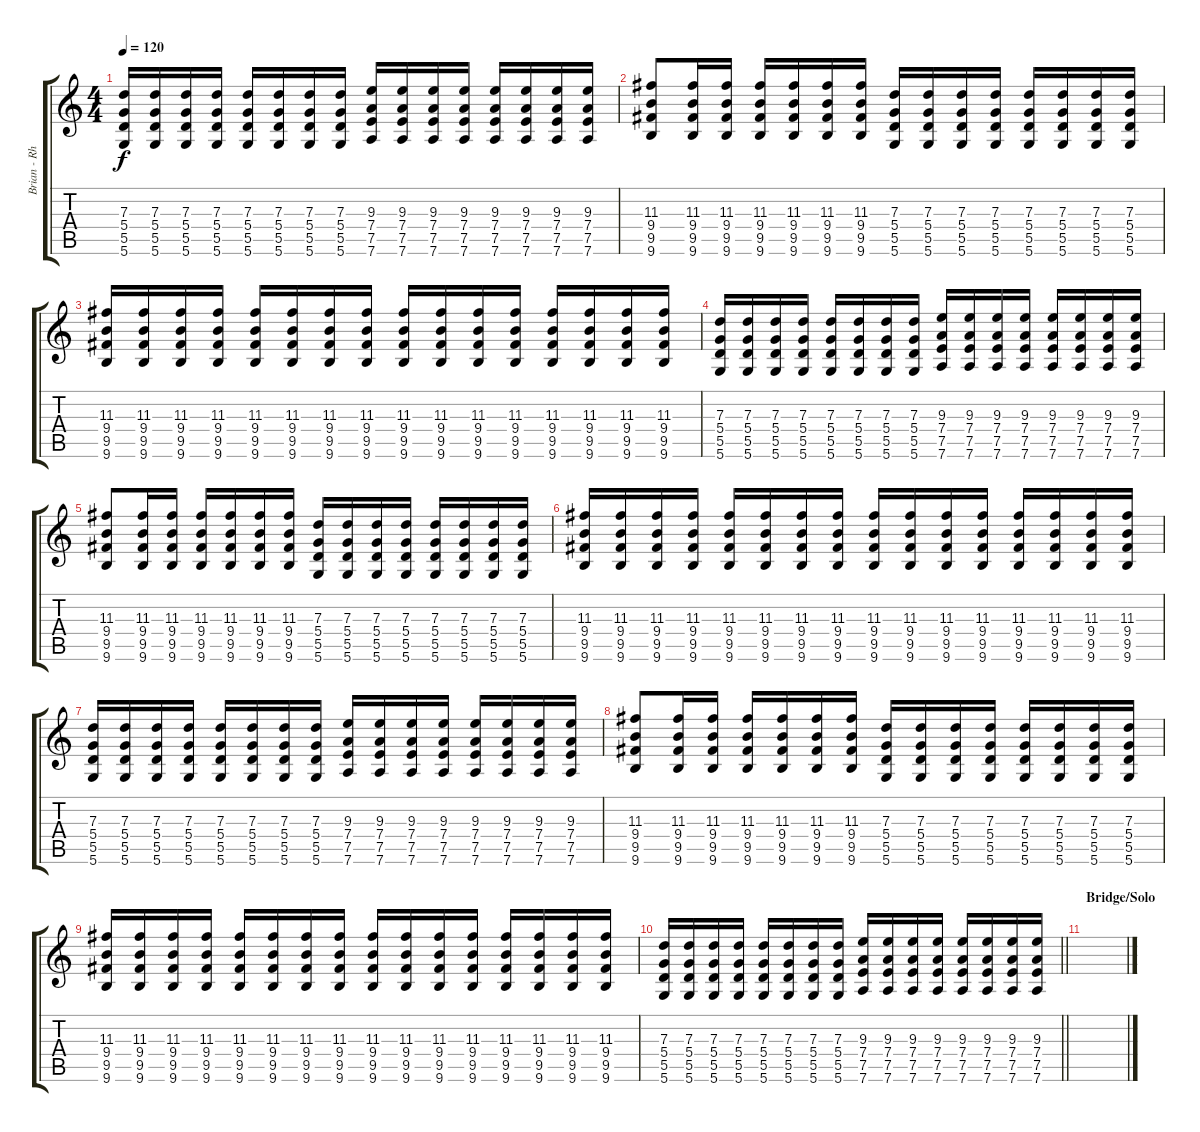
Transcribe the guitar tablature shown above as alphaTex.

\track ("Brian - Rhythm Guitar" "Brian - Rh") {instrument electricguitarjazz}
\staff {score tabs}
\tuning (E4 B3 G3 D3 A2 D2) {hide}
\ts (4 4)
\tempo 120
\clef g2
\ks c
(7.3 5.4 5.5 5.6).16{dy f} (7.3 5.4 5.5 5.6).16 (7.3 5.4 5.5 5.6).16 (7.3 5.4 5.5 5.6).16 (7.3 5.4 5.5 5.6).16 (7.3 5.4 5.5 5.6).16 (7.3 5.4 5.5 5.6).16 (7.3 5.4 5.5 5.6).16 (9.3 7.4 7.5 7.6).16 (9.3 7.4 7.5 7.6).16 (9.3 7.4 7.5 7.6).16 (9.3 7.4 7.5 7.6).16 (9.3 7.4 7.5 7.6).16 (9.3 7.4 7.5 7.6).16 (9.3 7.4 7.5 7.6).16 (9.3 7.4 7.5 7.6).16 |
(11.3 9.4 9.5 9.6).8 (11.3 9.4 9.5 9.6).16 (11.3 9.4 9.5 9.6).16 (11.3 9.4 9.5 9.6).16 (11.3 9.4 9.5 9.6).16 (11.3 9.4 9.5 9.6).16 (11.3 9.4 9.5 9.6).16 (7.3 5.4 5.5 5.6).16 (7.3 5.4 5.5 5.6).16 (7.3 5.4 5.5 5.6).16 (7.3 5.4 5.5 5.6).16 (7.3 5.4 5.5 5.6).16 (7.3 5.4 5.5 5.6).16 (7.3 5.4 5.5 5.6).16 (7.3 5.4 5.5 5.6).16 |
(11.3 9.4 9.5 9.6).16 (11.3 9.4 9.5 9.6).16 (11.3 9.4 9.5 9.6).16 (11.3 9.4 9.5 9.6).16 (11.3 9.4 9.5 9.6).16 (11.3 9.4 9.5 9.6).16 (11.3 9.4 9.5 9.6).16 (11.3 9.4 9.5 9.6).16 (11.3 9.4 9.5 9.6).16 (11.3 9.4 9.5 9.6).16 (11.3 9.4 9.5 9.6).16 (11.3 9.4 9.5 9.6).16 (11.3 9.4 9.5 9.6).16 (11.3 9.4 9.5 9.6).16 (11.3 9.4 9.5 9.6).16 (11.3 9.4 9.5 9.6).16 |
(7.3 5.4 5.5 5.6).16 (7.3 5.4 5.5 5.6).16 (7.3 5.4 5.5 5.6).16 (7.3 5.4 5.5 5.6).16 (7.3 5.4 5.5 5.6).16 (7.3 5.4 5.5 5.6).16 (7.3 5.4 5.5 5.6).16 (7.3 5.4 5.5 5.6).16 (9.3 7.4 7.5 7.6).16 (9.3 7.4 7.5 7.6).16 (9.3 7.4 7.5 7.6).16 (9.3 7.4 7.5 7.6).16 (9.3 7.4 7.5 7.6).16 (9.3 7.4 7.5 7.6).16 (9.3 7.4 7.5 7.6).16 (9.3 7.4 7.5 7.6).16 |
(11.3 9.4 9.5 9.6).8 (11.3 9.4 9.5 9.6).16 (11.3 9.4 9.5 9.6).16 (11.3 9.4 9.5 9.6).16 (11.3 9.4 9.5 9.6).16 (11.3 9.4 9.5 9.6).16 (11.3 9.4 9.5 9.6).16 (7.3 5.4 5.5 5.6).16 (7.3 5.4 5.5 5.6).16 (7.3 5.4 5.5 5.6).16 (7.3 5.4 5.5 5.6).16 (7.3 5.4 5.5 5.6).16 (7.3 5.4 5.5 5.6).16 (7.3 5.4 5.5 5.6).16 (7.3 5.4 5.5 5.6).16 |
(11.3 9.4 9.5 9.6).16 (11.3 9.4 9.5 9.6).16 (11.3 9.4 9.5 9.6).16 (11.3 9.4 9.5 9.6).16 (11.3 9.4 9.5 9.6).16 (11.3 9.4 9.5 9.6).16 (11.3 9.4 9.5 9.6).16 (11.3 9.4 9.5 9.6).16 (11.3 9.4 9.5 9.6).16 (11.3 9.4 9.5 9.6).16 (11.3 9.4 9.5 9.6).16 (11.3 9.4 9.5 9.6).16 (11.3 9.4 9.5 9.6).16 (11.3 9.4 9.5 9.6).16 (11.3 9.4 9.5 9.6).16 (11.3 9.4 9.5 9.6).16 |
(7.3 5.4 5.5 5.6).16 (7.3 5.4 5.5 5.6).16 (7.3 5.4 5.5 5.6).16 (7.3 5.4 5.5 5.6).16 (7.3 5.4 5.5 5.6).16 (7.3 5.4 5.5 5.6).16 (7.3 5.4 5.5 5.6).16 (7.3 5.4 5.5 5.6).16 (9.3 7.4 7.5 7.6).16 (9.3 7.4 7.5 7.6).16 (9.3 7.4 7.5 7.6).16 (9.3 7.4 7.5 7.6).16 (9.3 7.4 7.5 7.6).16 (9.3 7.4 7.5 7.6).16 (9.3 7.4 7.5 7.6).16 (9.3 7.4 7.5 7.6).16 |
(11.3 9.4 9.5 9.6).8 (11.3 9.4 9.5 9.6).16 (11.3 9.4 9.5 9.6).16 (11.3 9.4 9.5 9.6).16 (11.3 9.4 9.5 9.6).16 (11.3 9.4 9.5 9.6).16 (11.3 9.4 9.5 9.6).16 (7.3 5.4 5.5 5.6).16 (7.3 5.4 5.5 5.6).16 (7.3 5.4 5.5 5.6).16 (7.3 5.4 5.5 5.6).16 (7.3 5.4 5.5 5.6).16 (7.3 5.4 5.5 5.6).16 (7.3 5.4 5.5 5.6).16 (7.3 5.4 5.5 5.6).16 |
(11.3 9.4 9.5 9.6).16 (11.3 9.4 9.5 9.6).16 (11.3 9.4 9.5 9.6).16 (11.3 9.4 9.5 9.6).16 (11.3 9.4 9.5 9.6).16 (11.3 9.4 9.5 9.6).16 (11.3 9.4 9.5 9.6).16 (11.3 9.4 9.5 9.6).16 (11.3 9.4 9.5 9.6).16 (11.3 9.4 9.5 9.6).16 (11.3 9.4 9.5 9.6).16 (11.3 9.4 9.5 9.6).16 (11.3 9.4 9.5 9.6).16 (11.3 9.4 9.5 9.6).16 (11.3 9.4 9.5 9.6).16 (11.3 9.4 9.5 9.6).16 |
\barLineRight lightlight
(7.3 5.4 5.5 5.6).16 (7.3 5.4 5.5 5.6).16 (7.3 5.4 5.5 5.6).16 (7.3 5.4 5.5 5.6).16 (7.3 5.4 5.5 5.6).16 (7.3 5.4 5.5 5.6).16 (7.3 5.4 5.5 5.6).16 (7.3 5.4 5.5 5.6).16 (9.3 7.4 7.5 7.6).16 (9.3 7.4 7.5 7.6).16 (9.3 7.4 7.5 7.6).16 (9.3 7.4 7.5 7.6).16 (9.3 7.4 7.5 7.6).16 (9.3 7.4 7.5 7.6).16 (9.3 7.4 7.5 7.6).16 (9.3 7.4 7.5 7.6).16 |
\section ("" "Bridge/Solo")
